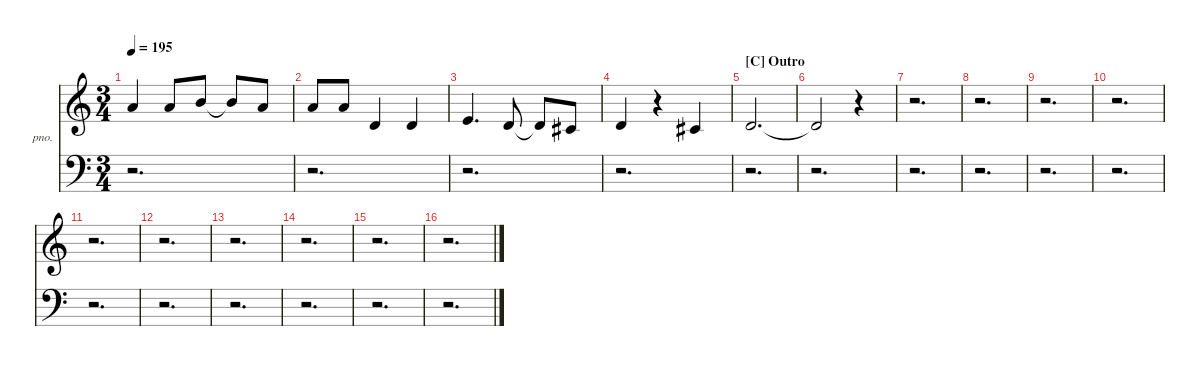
\hideDynamics
\bracketExtendMode nobrackets
\firstSystemTrackNameOrientation horizontal
\track ("Chorus" "pno.") {instrument acousticgrandpiano}
\staff {score}
\tuning (E4 B3 G3 D3 A2 E2)
\ts (3 4)
\tempo 195
\clef g2
\ks aminor
5.1.4{dy ff} 5.1.8 7.1.8 7.1{t}.8 5.1.8 |
5.1.8 5.1.8 3.2.4 3.2.4 |
0.1.4{d} 3.2.8 3.2{t}.8 2.2{acc #}.8 |
3.2.4 r.4 2.2{acc #}.4 |
\section ("C" "Outro")
3.2.2{d} |
3.2{t}.2 r.4 |
r.2{d} |
r.2{d} |
r.2{d} |
r.2{d} |
r.2{d} |
r.2{d} |
r.2{d} |
r.2{d} |
r.2{d} |
r.2{d}
\staff {score}
\tuning (G2 D2 A1 E1 B0)
\clef f4
\ottava regular
\simile none
\ks aminor
r.2{d dy ff} |
r.2{d} |
r.2{d} |
r.2{d} |
r.2{d} |
r.2{d} |
r.2{d} |
r.2{d} |
r.2{d} |
r.2{d} |
r.2{d} |
r.2{d} |
r.2{d} |
r.2{d} |
r.2{d} |
r.2{d}
